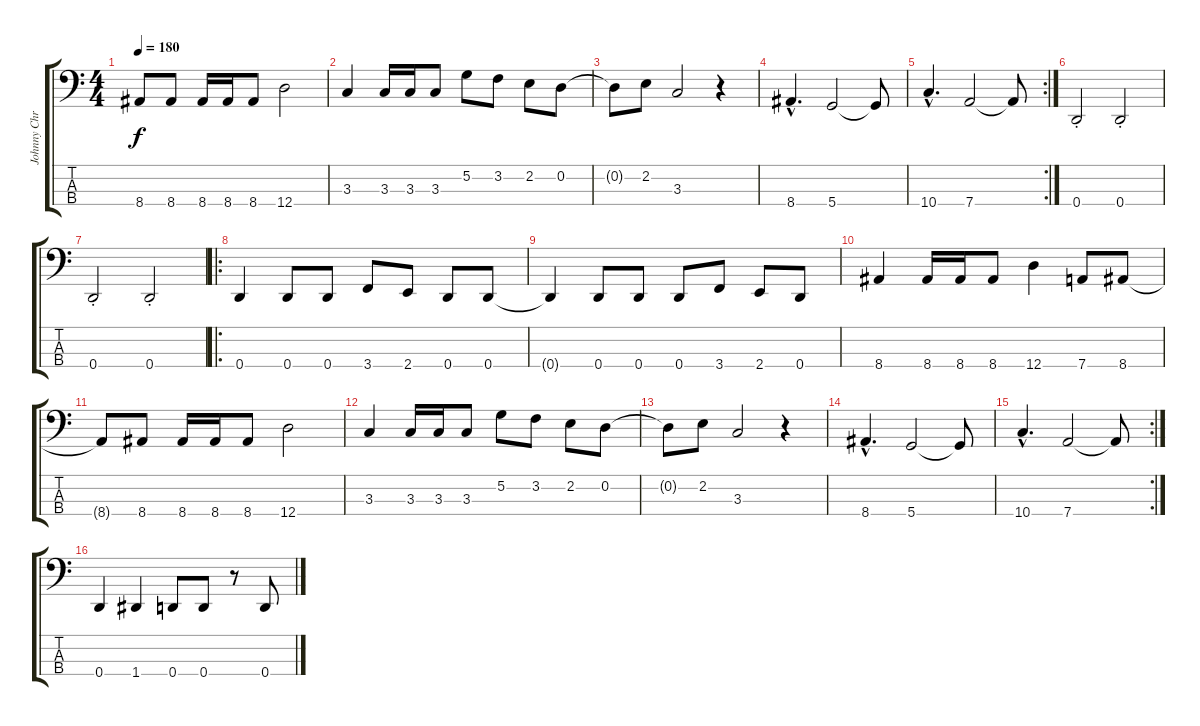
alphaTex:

\track ("Johnny Christ" "Johnny Chr") {instrument electricbasspick}
\staff {score tabs}
\tuning (G2 D2 A1 D1) {hide}
\ts (4 4)
\tempo 180
\clef f4
\ks c
8.4{t}.8{dy f} 8.4.8 8.4.16 8.4.16 8.4.8 12.4.2 |
3.3.4 3.3.16 3.3.16 3.3.8 5.2.8 3.2.8 2.2.8 0.2.8 |
0.2{t}.8 2.2.8 3.3.2 r.4 |
8.4{hac}.4{d} 5.4.2 5.4{t}.8 |
\rc 2
10.4{hac}.4{d} 7.4.2 7.4{t}.8 |
0.4{st}.2 0.4{st}.2 |
0.4{st}.2 0.4{st}.2 |
\ro
0.4.4 0.4.8 0.4.8 3.4.8 2.4.8 0.4.8 0.4.8 |
0.4{t}.4 0.4.8 0.4.8 0.4.8 3.4.8 2.4.8 0.4.8 |
8.4.4 8.4.16 8.4.16 8.4.8 12.4.4 7.4.8 8.4.8 |
8.4{t}.8 8.4.8 8.4.16 8.4.16 8.4.8 12.4.2 |
3.3.4 3.3.16 3.3.16 3.3.8 5.2.8 3.2.8 2.2.8 0.2.8 |
0.2{t}.8 2.2.8 3.3.2 r.4 |
8.4{hac}.4{d} 5.4.2 5.4{t}.8 |
\rc 2
10.4{hac}.4{d} 7.4.2 7.4{t}.8 |
0.4.4 1.4.4 0.4.8 0.4.8 r.8 0.4.8
